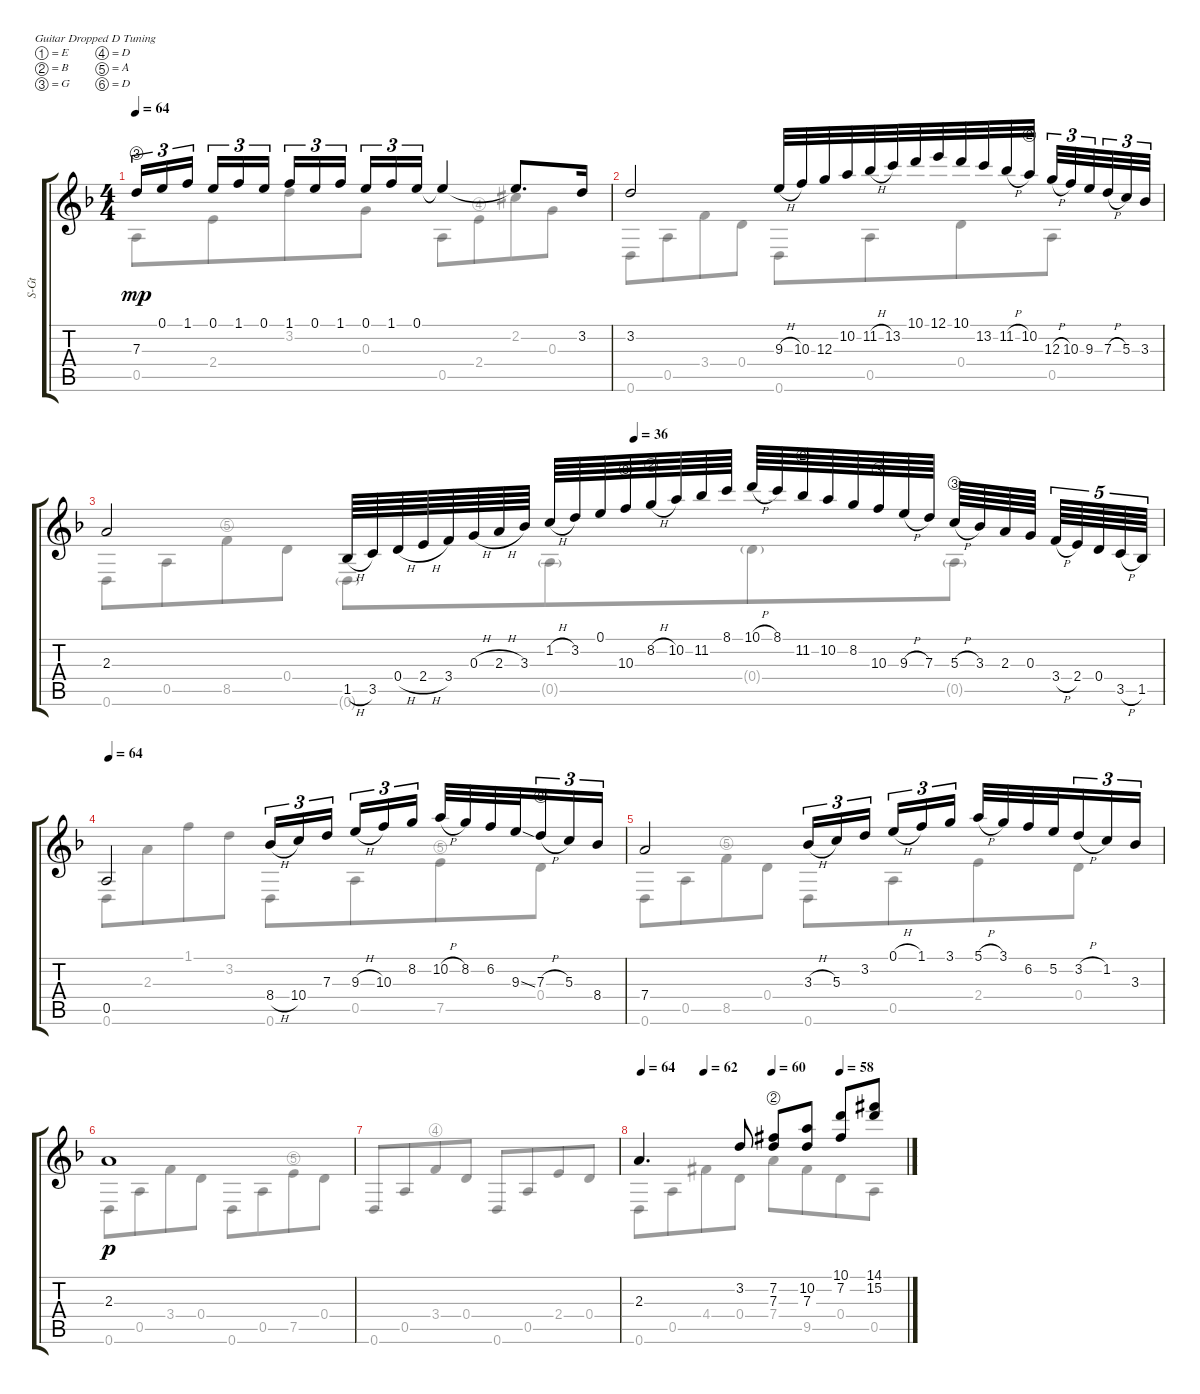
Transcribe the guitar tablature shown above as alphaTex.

\defaultSystemsLayout 4
\bracketExtendMode groupsimilarinstruments
\track ("Steel Guitar" "S-Gt") {instrument acousticguitarsteel}
\staff {score tabs}
\tuning (E4 B3 G3 D3 A2 D2)
\voice
\ts (4 4)
\tempo 64
\clef g2
\ks dminor
7.3{string acc forcenatural}.16{tu (3 2) dy mp beam Up} 0.1{acc forcenatural}.16{tu (3 2) beam Up} 1.1{acc forcenatural}.16{tu (3 2) beam Up beam splitsecondary} 0.1{acc forcenatural}.16{tu (3 2) beam Up} 1.1{acc forcenatural}.16{tu (3 2) beam Up} 0.1{acc forcenatural}.16{tu (3 2) beam Up} 1.1{acc forcenatural}.16{tu (3 2) beam Up} 0.1{acc forcenatural}.16{tu (3 2) beam Up} 1.1{acc forcenatural}.16{tu (3 2) beam Up beam splitsecondary} 0.1{acc forcenatural}.16{tu (3 2) beam Up} 1.1{acc forcenatural}.16{tu (3 2) beam Up} 0.1{acc forcenatural}.16{tu (3 2) beam Up} 0.1{t acc forcenatural}.4{beam Up} 0.1{t acc forcenatural}.8{d beam Up} 3.2{acc forcenatural}.16{beam Up} |
3.2{acc forcenatural}.2{beam Up} 9.3{h acc forcenatural}.32{beam Up} 10.3{acc forcenatural}.32{beam Up} 12.3{acc forcenatural}.32{beam Up} 10.2{acc forcenatural}.32{beam Up} 11.2{h acc b}.32{beam Up} 13.2{acc forcenatural}.32{beam Up} 10.1{acc forcenatural}.32{beam Up} 12.1{acc forcenatural}.32{beam Up beam merge} 10.1{acc forcenatural}.32{beam Up} 13.2{acc forcenatural}.32{beam Up} 11.2{h acc b}.32{beam Up} 10.2{string acc forcenatural}.32{beam Up} 12.3{h acc forcenatural}.32{tu (3 2) beam Up} 10.3{acc forcenatural}.32{tu (3 2) beam Up} 9.3{acc forcenatural}.32{tu (3 2) beam Up beam merge} 7.3{h acc forcenatural}.32{tu (3 2) beam Up} 5.3{acc forcenatural}.32{tu (3 2) beam Up} 3.3{acc b}.32{tu (3 2) beam Up} |
\tempo (36 0.5)
2.3{acc forcenatural}.2{beam Up} 1.5{h acc b}.64{beam Up} 3.5{acc forcenatural}.64{beam Up} 0.4{h acc forcenatural}.64{beam Up} 2.4{h acc forcenatural}.64{beam Up} 3.4{acc forcenatural}.64{beam Up} 0.3{h acc forcenatural}.64{beam Up} 2.3{h acc forcenatural}.64{beam Up} 3.3{acc b}.64{beam Up beam split} 1.2{h acc forcenatural}.64{beam Up beam merge} 3.2{acc forcenatural}.64{beam Up beam merge} 0.1{acc forcenatural}.64{beam Up beam merge} 10.3{string acc forcenatural}.64{beam Up} 8.2{string h acc forcenatural}.64{beam Up} 10.2{acc forcenatural}.64{beam Up} 11.2{acc b}.64{beam Up} 8.1{acc forcenatural}.64{beam Up} 10.1{h acc forcenatural}.64{beam Up} 8.1{acc forcenatural}.64{beam Up} 11.2{string acc b}.64{beam Up} 10.2{acc forcenatural}.64{beam Up} 8.2{acc forcenatural}.64{beam Up} 10.3{string acc forcenatural}.64{beam Up} 9.3{h acc forcenatural}.64{beam Up} 7.3{acc forcenatural}.64{beam Up beam split} 5.3{string h acc forcenatural}.64{beam Up} 3.3{acc b}.64{beam Up} 2.3{acc forcenatural}.64{beam Up} 0.3{acc forcenatural}.64{beam Up} 3.4{h acc forcenatural}.64{tu (5 4) beam Up} 2.4{acc forcenatural}.64{tu (5 4) beam Up} 0.4{acc forcenatural}.64{tu (5 4) beam Up} 3.5{h acc forcenatural}.64{tu (5 4) beam Up} 1.5{acc b}.64{tu (5 4) beam Up} |
\tempo (64 0.00625)
0.5{acc forcenatural}.2{beam Up} 8.4{h acc b}.16{tu (3 2) beam Up} 10.4{acc forcenatural}.16{tu (3 2) beam Up} 7.3{acc forcenatural}.16{tu (3 2) beam Up beam splitsecondary} 9.3{h acc forcenatural}.16{tu (3 2) beam Up} 10.3{acc forcenatural}.16{tu (3 2) beam Up} 8.2{acc forcenatural}.16{tu (3 2) beam Up} 10.2{h acc forcenatural}.32{beam Up} 8.2{acc forcenatural}.32{beam Up} 6.2{acc forcenatural}.32{beam Up} 9.3{ss acc forcenatural}.32{beam Up beam merge} 7.3{string h acc forcenatural}.16{tu (3 2) beam Up} 5.3{acc forcenatural}.16{tu (3 2) beam Up} 8.4{acc b}.16{tu (3 2) beam Up} |
7.4{acc forcenatural}.2{beam Up} 3.3{h acc b}.16{tu (3 2) beam Up} 5.3{acc forcenatural}.16{tu (3 2) beam Up} 3.2{acc forcenatural}.16{tu (3 2) beam Up beam splitsecondary} 0.1{h acc forcenatural}.16{tu (3 2) beam Up} 1.1{acc forcenatural}.16{tu (3 2) beam Up} 3.1{acc forcenatural}.16{tu (3 2) beam Up} 5.1{h acc forcenatural}.32{beam Up} 3.1{acc forcenatural}.32{beam Up} 6.2{acc forcenatural}.32{beam Up} 5.2{acc forcenatural}.32{beam Up beam merge} 3.2{h acc forcenatural}.16{tu (3 2) beam Up} 1.2{acc forcenatural}.16{tu (3 2) beam Up} 3.3{acc b}.16{tu (3 2) beam Up} |
2.3{acc forcenatural}.1{dy p beam Up} |
|
\tempo (64 0.0125)
\tempo (62 0.24557)
\tempo (60 0.498734)
\tempo (58 0.751899)
2.3{acc forcenatural}.4{d beam Up} 3.2{acc forcenatural}.8{beam Up} (7.2{string acc #} 7.3{acc forcenatural}).8{beam Up} (7.3{acc forcenatural} 10.2{acc forcenatural}).8{beam Up} (7.2{acc #} 10.1{acc forcenatural}).8{beam Up} (15.2{acc forcenatural} 14.1{acc #}).8{beam Up}
\voice
\clef g2
\ottava regular
\simile none
\ks dminor
0.5{acc forcenatural}.8{dy mp beam Down beam merge} 2.4{acc forcenatural}.8{beam Down beam merge} 3.2{acc forcenatural}.8{beam Down beam merge} 0.3{acc forcenatural}.8{beam Down beam split} 0.5{acc forcenatural}.8{beam Down beam merge} 2.4{string acc forcenatural}.8{beam Down beam merge} 2.2{acc #}.8{beam Down beam merge} 0.3{acc forcenatural}.8{beam Down beam merge} |
0.6{acc forcenatural}.8{beam Down beam merge} 0.5{acc forcenatural}.8{beam Down beam merge} 3.4{acc forcenatural}.8{beam Down beam merge} 0.4{acc forcenatural}.8{beam Down} 0.6{acc forcenatural}.8{beam Down beam merge} 0.5{acc forcenatural}.8{beam Down beam merge} 0.4{acc forcenatural}.8{beam Down beam merge} 0.5{acc forcenatural}.8{beam Down beam merge} |
0.6{acc forcenatural}.8{beam Down beam merge} 0.5{acc forcenatural}.8{beam Down beam merge} 8.5{string acc forcenatural}.8{beam Down beam merge} 0.4{acc forcenatural}.8{beam Down} 0.6{g acc forcenatural}.8{beam Down beam merge} 0.5{g acc forcenatural}.8{beam Down beam merge} 0.4{g acc forcenatural}.8{beam Down beam merge} 0.5{g acc forcenatural}.8{beam Down beam merge} |
0.6{acc forcenatural}.8{beam Down beam merge} 2.3{acc forcenatural}.8{beam Down beam merge} 1.1{acc forcenatural}.8{beam Down beam merge} 3.2{acc forcenatural}.8{beam Down} 0.6{acc forcenatural}.8{beam Down beam merge} 0.5{acc forcenatural}.8{beam Down beam merge} 7.5{string acc forcenatural}.8{beam Down beam merge} 0.4{acc forcenatural}.8{beam Down beam merge} |
0.6{acc forcenatural}.8{beam Down beam merge} 0.5{acc forcenatural}.8{beam Down beam merge} 8.5{string acc forcenatural}.8{beam Down beam merge} 0.4{acc forcenatural}.8{beam Down} 0.6{acc forcenatural}.8{beam Down beam merge} 0.5{acc forcenatural}.8{beam Down beam merge} 2.4{acc forcenatural}.8{beam Down beam merge} 0.4{acc forcenatural}.8{beam Down beam merge} |
0.6{acc forcenatural}.8{dy p beam Down beam merge} 0.5{acc forcenatural}.8{beam Down beam merge} 3.4{acc forcenatural}.8{beam Down beam merge} 0.4{acc forcenatural}.8{beam Down} 0.6{acc forcenatural}.8{beam Down beam merge} 0.5{acc forcenatural}.8{beam Down beam merge} 7.5{string acc forcenatural}.8{beam Down beam merge} 0.4{acc forcenatural}.8{beam Down} |
0.6{acc forcenatural}.8{beam Up beam merge} 0.5{acc forcenatural}.8{beam Up beam merge} 3.4{string acc forcenatural}.8{beam Up beam merge} 0.4{acc forcenatural}.8{beam Up} 0.6{acc forcenatural}.8{beam Up beam merge} 0.5{acc forcenatural}.8{beam Up beam merge} 2.4{acc forcenatural}.8{beam Up beam merge} 0.4{acc forcenatural}.8{beam Up} |
0.6{acc forcenatural}.8{beam Down beam merge} 0.5{acc forcenatural}.8{beam Down beam merge} 4.4{acc #}.8{beam Down beam merge} 0.4{acc forcenatural}.8{beam Down} 7.4{acc forcenatural}.8{beam Down beam merge} 9.5{acc #}.8{beam Down beam merge} 0.4{acc forcenatural}.8{beam Down beam merge} 0.5{acc forcenatural}.8{beam Down beam merge}
